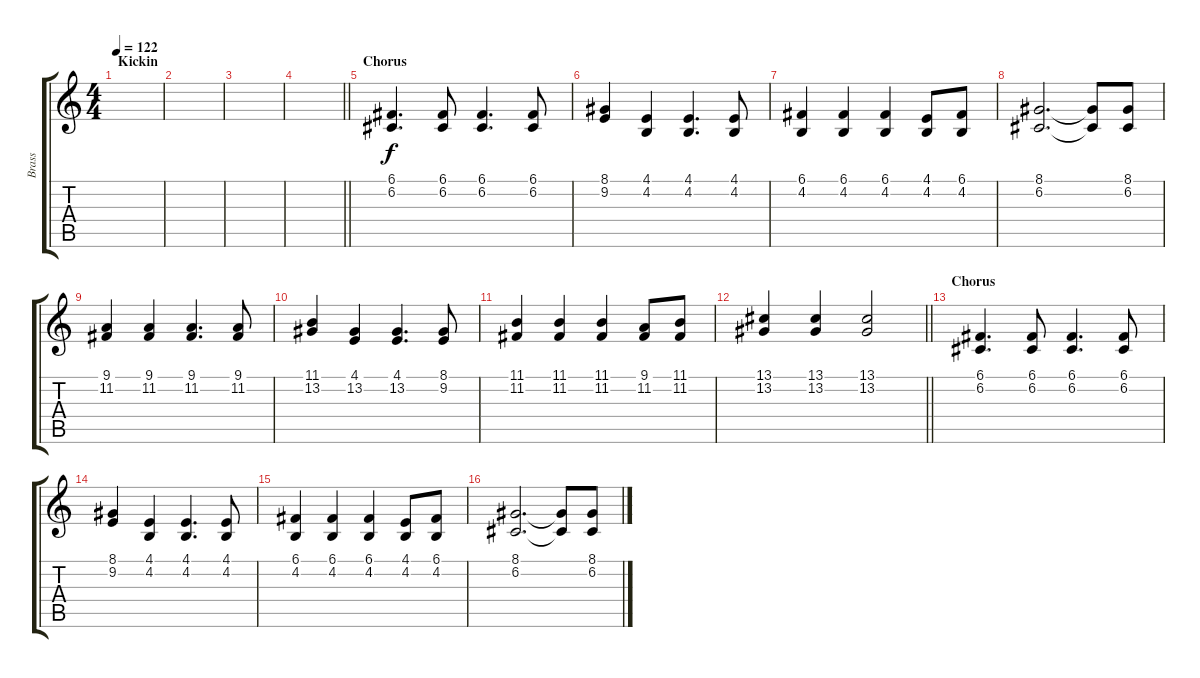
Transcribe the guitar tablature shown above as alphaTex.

\track ("Brass" "Brass") {instrument brasssection}
\staff {score tabs}
\tuning (C4 G3 Eb3 Bb2 F2 C2) {hide}
\ts (4 4)
\section ("" "Kickin")
\tempo 122
\clef g2
\ks c
|
|
|
\barLineRight lightlight
|
\section ("" "Chorus")
(6.1 6.2).4{d} (6.1 6.2).8 (6.1 6.2).4{d} (6.1 6.2).8 |
(8.1 9.2).4 (4.1 4.2).4 (4.1 4.2).4{d} (4.1 4.2).8 |
(6.1 4.2).4 (6.1 4.2).4 (6.1 4.2).4 (4.1 4.2).8 (6.1 4.2).8 |
(8.1 6.2).2{d} (8.1{t} 6.2{t}).8 (8.1 6.2).8 |
(9.1 11.2).4 (9.1 11.2).4 (9.1 11.2).4{d} (9.1 11.2).8 |
(11.1 13.2).4 (4.1 13.2).4 (4.1 13.2).4{d} (8.1 9.2).8 |
(11.1 11.2).4 (11.1 11.2).4 (11.1 11.2).4 (9.1 11.2).8 (11.1 11.2).8 |
\barLineRight lightlight
(13.1 13.2).4 (13.1 13.2).4 (13.1 13.2).2 |
\section ("" "Chorus")
(6.1 6.2).4{d} (6.1 6.2).8 (6.1 6.2).4{d} (6.1 6.2).8 |
(8.1 9.2).4 (4.1 4.2).4 (4.1 4.2).4{d} (4.1 4.2).8 |
(6.1 4.2).4 (6.1 4.2).4 (6.1 4.2).4 (4.1 4.2).8 (6.1 4.2).8 |
(8.1 6.2).2{d} (8.1{t} 6.2{t}).8 (8.1 6.2).8
